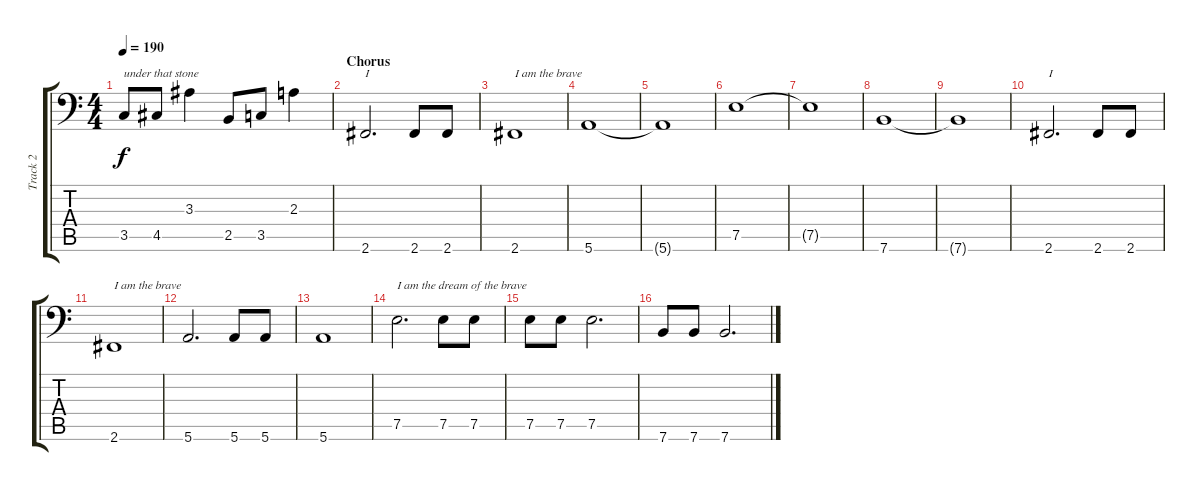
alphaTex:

\track ("Track 2" "Track 2") {instrument electricbasspick}
\staff {score tabs}
\tuning (E3 B2 G2 D2 A1 E1) {hide}
\ts (4 4)
\tempo 190
\clef f4
\ks c
3.5.8{txt "under that stone" dy f} 4.5.8 3.3.4 2.5.8 3.5.8 2.3.4 |
\section ("" "Chorus")
2.6.2{d txt "I"} 2.6.8 2.6.8 |
2.6.1{txt "I am the brave"} |
5.6.1 |
5.6{t}.1 |
7.5.1 |
7.5{t}.1 |
7.6.1 |
7.6{t}.1 |
2.6.2{d txt "I"} 2.6.8 2.6.8 |
2.6.1{txt "I am the brave"} |
5.6.2{d} 5.6.8 5.6.8 |
5.6.1 |
7.5.2{d txt "I am the dream of the brave"} 7.5.8 7.5.8 |
7.5.8 7.5.8 7.5.2{d} |
7.6.8 7.6.8 7.6.2{d}
